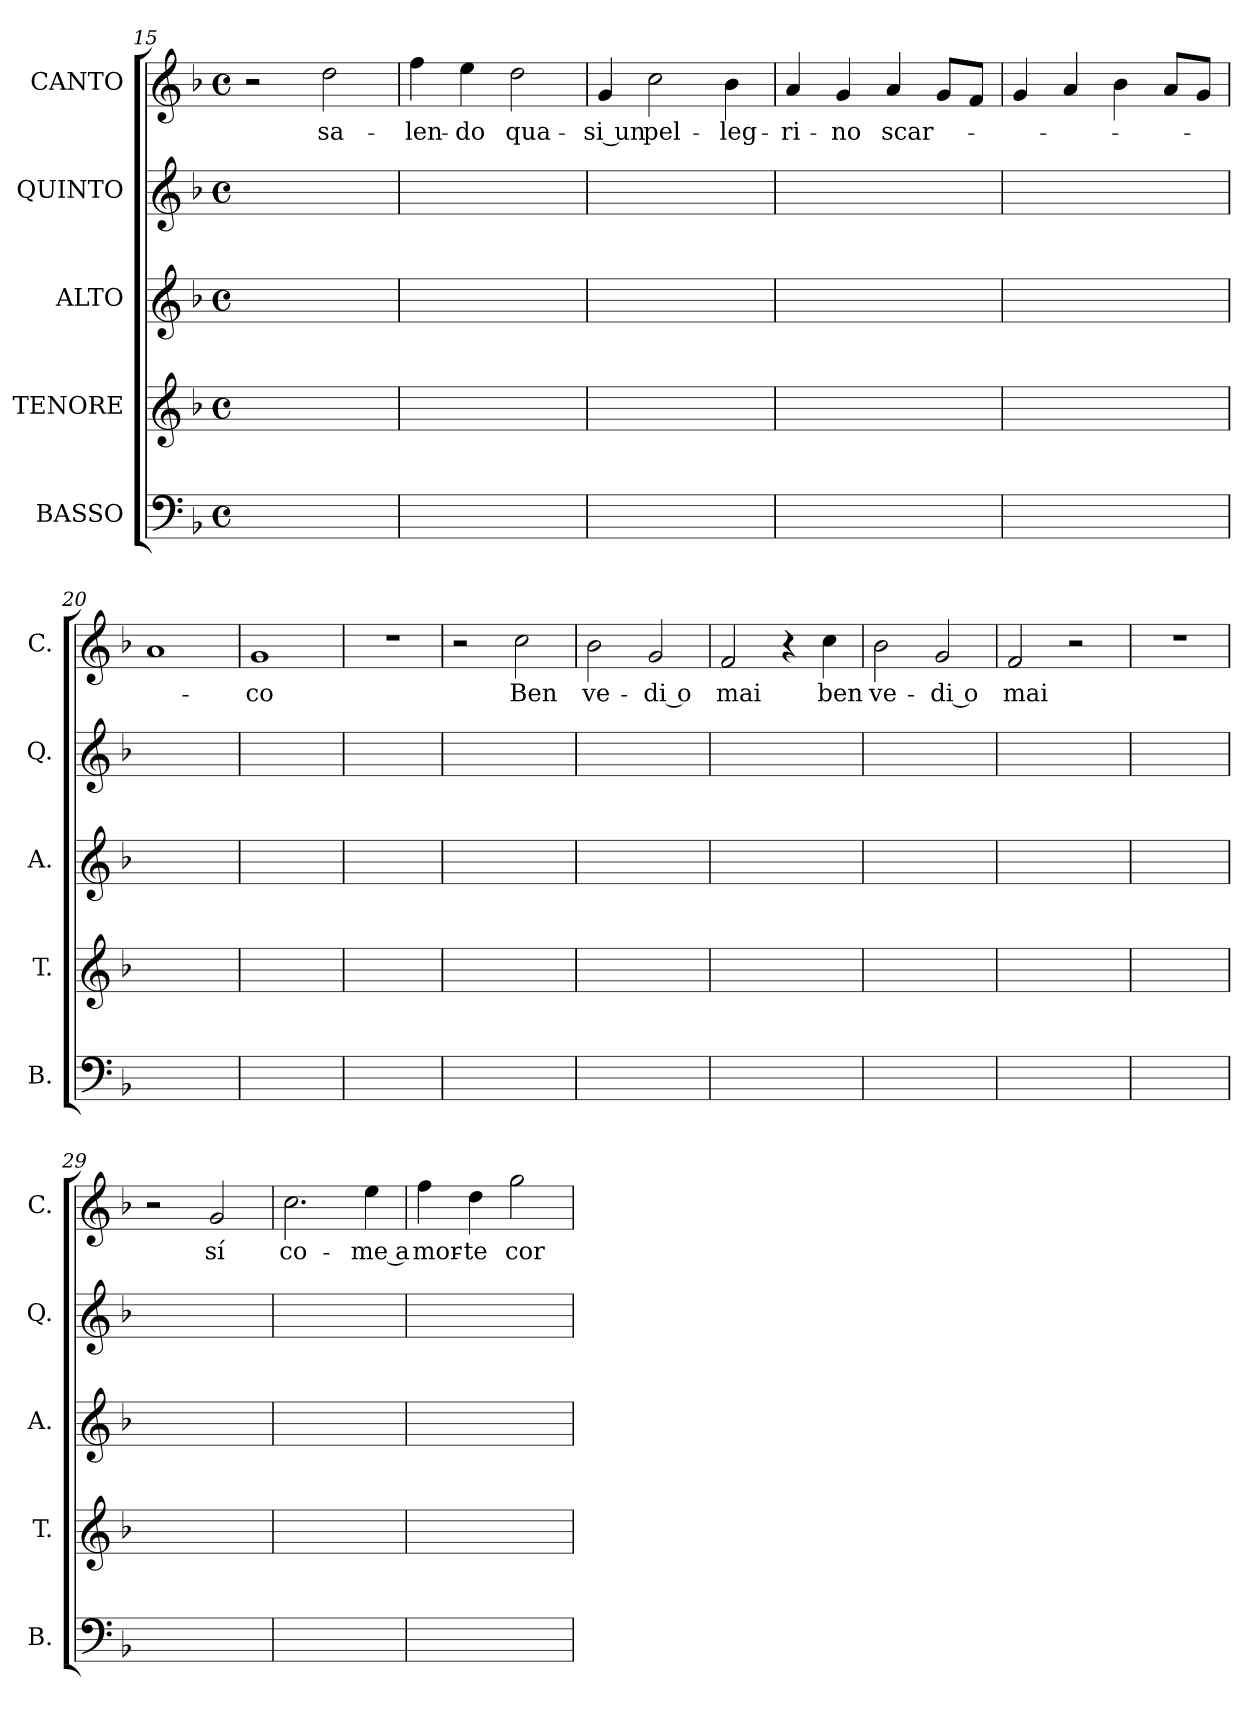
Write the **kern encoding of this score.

**kern	**kern	**kern	**kern	**kern	**text
*part5	*part4	*part3	*part2	*part1	*part1
*staff5	*staff4	*staff3	*staff2	*staff1	*staff1
*I"BASSO	*I"TENORE	*I"ALTO	*I"QUINTO	*I"CANTO	*
*I'B.	*I'T.	*I'A.	*I'Q.	*I'C.	*
*clefF4	*clefG2	*clefG2	*clefG2	*clefG2	*
*k[b-]	*k[b-]	*k[b-]	*k[b-]	*k[b-]	*
*F:	*F:	*F:	*F:	*F:	*
*M4/4	*M4/4	*M4/4	*M4/4	*M4/4	*
*met(c)	*met(c)	*met(c)	*met(c)	*met(c)	*
=15	=15	=15	=15	=15	=15
1ryy	1ryy	1ryy	1ryy	2r	.
.	.	.	.	2dd	sa-
=16	=16	=16	=16	=16	=16
1ryy	1ryy	1ryy	1ryy	4ff	-len-
.	.	.	.	4ee	-do
.	.	.	.	2dd	qua-
=17	=17	=17	=17	=17	=17
1ryy	1ryy	1ryy	1ryy	4g	-si un
.	.	.	.	2cc	pel-
.	.	.	.	4b-	-leg-
=18	=18	=18	=18	=18	=18
1ryy	1ryy	1ryy	1ryy	4a	-ri-
.	.	.	.	4g	-no
.	.	.	.	4a	scar-
.	.	.	.	8gL	.
.	.	.	.	8fJ	.
=19	=19	=19	=19	=19	=19
1ryy	1ryy	1ryy	1ryy	4g	.
.	.	.	.	4a	.
.	.	.	.	4b-	.
.	.	.	.	8aL	.
.	.	.	.	8gJ	.
=20	=20	=20	=20	=20	=20
1ryy	1ryy	1ryy	1ryy	1a	.
!!LO:LB:g=z
=21	=21	=21	=21	=21	=21
1ryy	1ryy	1ryy	1ryy	1g	-co
=22	=22	=22	=22	=22	=22
1ryy	1ryy	1ryy	1ryy	1r	.
=23	=23	=23	=23	=23	=23
1ryy	1ryy	1ryy	1ryy	2r	.
.	.	.	.	2cc	Ben
=24	=24	=24	=24	=24	=24
1ryy	1ryy	1ryy	1ryy	2b-	ve-
.	.	.	.	2g	-di o
=25	=25	=25	=25	=25	=25
1ryy	1ryy	1ryy	1ryy	2f	-mai
.	.	.	.	4r	.
.	.	.	.	4cc	ben
=26	=26	=26	=26	=26	=26
1ryy	1ryy	1ryy	1ryy	2b-	ve-
.	.	.	.	2g	-di o
=27	=27	=27	=27	=27	=27
1ryy	1ryy	1ryy	1ryy	2f	-mai
.	.	.	.	2r	.
=28	=28	=28	=28	=28	=28
1ryy	1ryy	1ryy	1ryy	1r	.
!!LO:PB:g=z
=29	=29	=29	=29	=29	=29
1ryy	1ryy	1ryy	1ryy	2r	.
.	.	.	.	2g	sí
=30	=30	=30	=30	=30	=30
1ryy	1ryy	1ryy	1ryy	2.cc	co-
.	.	.	.	4ee	-me a
=31	=31	=31	=31	=31	=31
1ryy	1ryy	1ryy	1ryy	4ff	mor-
.	.	.	.	4dd	-te
.	.	.	.	2gg	cor-
=	=	=	=	=	=
*-	*-	*-	*-	*-	*-
